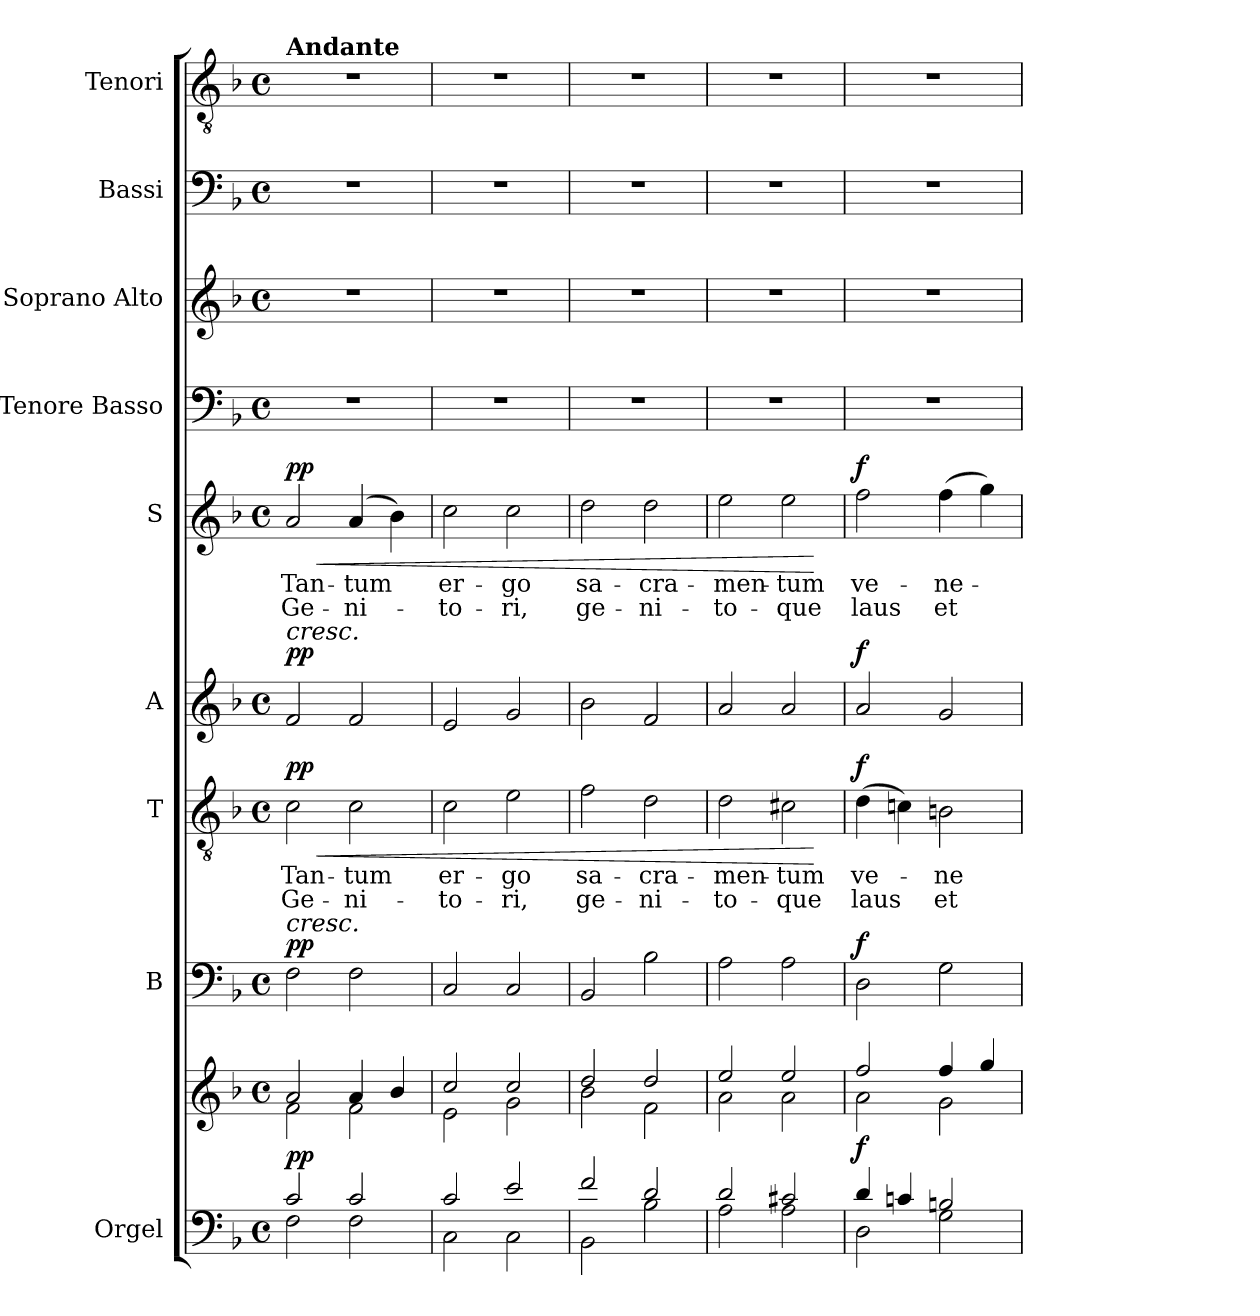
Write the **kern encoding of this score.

**kern	**kern	**dynam	**kern	**dynam	**kern	**text	**text	**dynam	**kern	**dynam	**kern	**text	**text	**dynam	**kern	**kern	**kern	**kern
*part9	*part9	*part9	*part8	*part8	*part7	*part7	*part7	*part7	*part6	*part6	*part5	*part5	*part5	*part5	*part4	*part3	*part2	*part1
*staff10	*staff9	*staff9/10	*staff8	*staff8	*staff7	*staff7	*staff7	*staff7	*staff6	*staff6	*staff5	*staff5	*staff5	*staff5	*staff4	*staff3	*staff2	*staff1
*I"Orgel	*	*	*I"B	*	*I"T	*	*	*	*I"A	*	*I"S	*	*	*	*I"Tenore Basso	*I"Soprano Alto	*I"Bassi	*I"Tenori
*clefF4	*clefG2	*	*clefF4	*	*clefGv2	*	*	*	*clefG2	*	*clefG2	*	*	*	*clefF4	*clefG2	*clefF4	*clefGv2
*k[b-]	*k[b-]	*	*k[b-]	*	*k[b-]	*	*	*	*k[b-]	*	*k[b-]	*	*	*	*k[b-]	*k[b-]	*k[b-]	*k[b-]
*M4/4	*M4/4	*	*M4/4	*	*M4/4	*	*	*	*M4/4	*	*M4/4	*	*	*	*M4/4	*M4/4	*M4/4	*M4/4
*met(c)	*met(c)	*	*met(c)	*	*met(c)	*	*	*	*met(c)	*	*met(c)	*	*	*	*met(c)	*met(c)	*met(c)	*met(c)
=1	=1	=1	=1	=1	=1	=1	=1	=1	=1	=1	=1	=1	=1	=1	=1	=1	=1	=1
*^	*^	*	*	*	*	*	*	*	*	*	*	*	*	*	*	*	*	*
!	!	!	!	!	!	!	!	!	!	!	!	!	!	!	!	!	!	!	!	!LO:TX:a:B:t=Andante
!	!	!	!	!	!	!	!	!	!	!	!LO:TX:a:i:t=cresc.	!	!	!	!	!	!	!	!	!
!	!	!	!	!	!LO:TX:a:i:t=cresc.	!	!	!	!	!	!	!	!	!	!	!	!	!	!	!
!	!	!	!	!LO:DY:a=2	!	!LO:DY:a	!	!LO:LY:b	!LO:LY:b	!LO:HP:b	!	!	!	!LO:LY:b	!LO:LY:b	!LO:HP:b	!	!	!	!
!	!	!	!	!	!	!	!	!	!	!LO:DY:n=1:a	!	!LO:DY:a	!	!	!	!LO:DY:n=1:a	!	!	!	!
2c/	2F\	2a/	2f\	pp	2F\	pp	2c\	Tan-	Ge-	< pp	2f/	pp	2a/	Tan-	Ge-	< pp	1r	1r	1r	1r
!	!	!	!	!	!	!	!	!LO:LY:b	!LO:LY:b	!	!	!	!	!LO:LY:b	!LO:LY:b	!	!	!	!	!
2c/	2F\	4a/	2f\	.	2F\	.	2c\	-tum	-ni-	.	2f/	.	(>4a/	-tum	-ni-	.	.	.	.	.
.	.	4b-/	.	.	.	.	.	.	.	.	.	.	4b-\)	.	.	.	.	.	.	.
=2	=2	=2	=2	=2	=2	=2	=2	=2	=2	=2	=2	=2	=2	=2	=2	=2	=2	=2	=2	=2
!	!	!	!	!	!	!	!	!LO:LY:b	!LO:LY:b	!	!	!	!	!LO:LY:b	!LO:LY:b	!	!	!	!	!
2c/	2C\	2cc/	2e\	.	2C/	.	2c\	er-	-to-	.	2e/	.	2cc\	er-	-to-	.	1r	1r	1r	1r
!	!	!	!	!	!	!	!	!LO:LY:b	!LO:LY:b	!	!	!	!	!LO:LY:b	!LO:LY:b	!	!	!	!	!
2e/	2C\	2cc/	2g\	.	2C/	.	2e\	-go	-ri,	.	2g/	.	2cc\	-go	-ri,	.	.	.	.	.
=3	=3	=3	=3	=3	=3	=3	=3	=3	=3	=3	=3	=3	=3	=3	=3	=3	=3	=3	=3	=3
!	!	!	!	!	!	!	!	!LO:LY:b	!LO:LY:b	!	!	!	!	!LO:LY:b	!LO:LY:b	!	!	!	!	!
2f/	2BB-\	2dd/	2b-\	.	2BB-/	.	2f\	sa-	ge-	.	2b-\	.	2dd\	sa-	ge-	.	1r	1r	1r	1r
!	!	!	!	!	!	!	!	!LO:LY:b	!LO:LY:b	!	!	!	!	!LO:LY:b	!LO:LY:b	!	!	!	!	!
2d/	2B-\	2dd/	2f\	.	2B-\	.	2d\	-cra-	-ni-	.	2f/	.	2dd\	-cra-	-ni-	.	.	.	.	.
=4	=4	=4	=4	=4	=4	=4	=4	=4	=4	=4	=4	=4	=4	=4	=4	=4	=4	=4	=4	=4
!	!	!	!	!	!	!	!	!LO:LY:b	!LO:LY:b	!	!	!	!	!LO:LY:b	!LO:LY:b	!	!	!	!	!
2d/	2A\	2ee/	2a\	.	2A\	.	2d\	-men-	-to-	.	2a/	.	2ee\	-men-	-to-	.	1r	1r	1r	1r
!	!	!	!	!	!	!	!	!LO:LY:b	!LO:LY:b	!	!	!	!	!LO:LY:b	!LO:LY:b	!	!	!	!	!
2c#X/	2A\	2ee/	2a\	.	2A\	.	2c#X\	-tum	-que	.	2a/	.	2ee\	-tum	-que	.	.	.	.	.
*v	*v	*	*	*	*	*	*	*	*	*	*	*	*	*	*	*	*	*	*	*
*	*v	*v	*	*	*	*	*	*	*	*	*	*	*	*	*	*	*	*	*
.	.	.	.	.	.	.	.	[	.	.	.	.	.	[	.	.	.	.
=5	=5	=5	=5	=5	=5	=5	=5	=5	=5	=5	=5	=5	=5	=5	=5	=5	=5	=5
*^	*^	*	*	*	*	*	*	*	*	*	*	*	*	*	*	*	*	*
!	!	!	!	!LO:DY:a=2	!	!LO:DY:a	!	!LO:LY:b	!LO:LY:b	!LO:DY:a	!	!LO:DY:a	!	!LO:LY:b	!LO:LY:b	!LO:DY:a	!	!	!	!
4d/	2D\	2ff/	2a\	f	2D\	f	(>4d\	ve-	laus	f	2a/	f	2ff\	ve-	laus	f	1r	1r	1r	1r
4cn/	.	.	.	.	.	.	4cn\)	.	.	.	.	.	.	.	.	.	.	.	.	.
!	!	!	!	!	!	!	!	!LO:LY:b	!LO:LY:b	!	!	!	!	!LO:LY:b	!LO:LY:b	!	!	!	!	!
2Bn/	2G\	4ff/	2g\	.	2G\	.	2Bn\	-ne-	et	.	2g/	.	(>4ff\	-ne-	et	.	.	.	.	.
.	.	4gg/	.	.	.	.	.	.	.	.	.	.	4gg\)	.	.	.	.	.	.	.
*v	*v	*	*	*	*	*	*	*	*	*	*	*	*	*	*	*	*	*	*	*
*	*v	*v	*	*	*	*	*	*	*	*	*	*	*	*	*	*	*	*	*
=	=	=	=	=	=	=	=	=	=	=	=	=	=	=	=	=	=	=
*-	*-	*-	*-	*-	*-	*-	*-	*-	*-	*-	*-	*-	*-	*-	*-	*-	*-	*-
